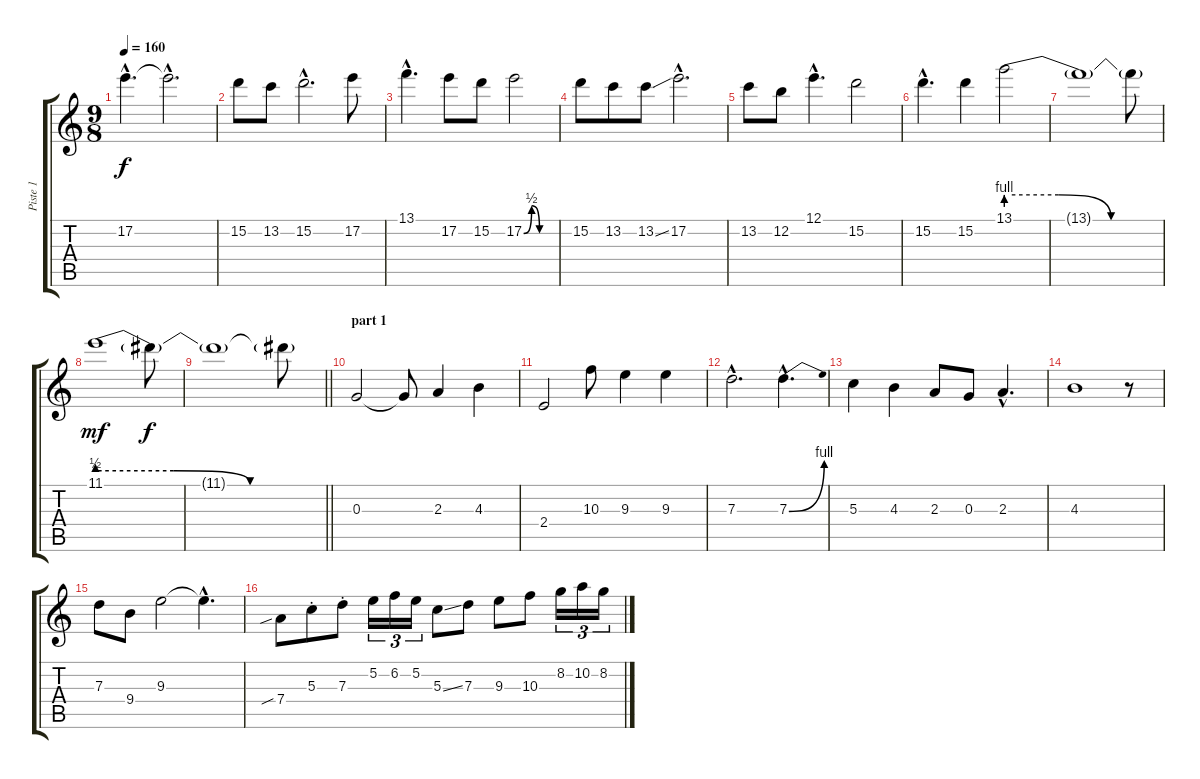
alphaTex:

\track ("Piste 1" "Piste 1") {instrument overdrivenguitar}
\staff {score tabs}
\tuning (E4 B3 G3 D3 A2 E2) {hide}
\ts (9 8)
\tempo 160
\clef g2
\ks c
17.2{hac}.4{d dy f} 17.2{hac t}.2{d} |
15.2.8 13.2.8 15.2{hac}.2{d} 17.2.8 |
13.1{hac}.4{d} 17.2.8 15.2.8 17.2{be (custom 0 0 15 2 30 0 45 0 60 0)}.2 |
15.2.8 13.2.8 13.2{ss}.8 17.2{hac}.2{d} |
13.2.8 12.2.8 12.1{hac}.4{d} 15.2.2 |
15.2{hac}.4{d} 15.2.4 13.1{be (custom 0 4 20 4 40 0 60 0)}.2 |
13.1{t}.1 13.1{t}.8 |
11.1{be (custom 0 2 20 2 40 0 60 0)}.1{dy mf} 11.1{t}.8{dy f} |
\barLineRight lightlight
11.1{t}.1 11.1{t}.8 |
\section ("" "part 1")
0.3.2 0.3{t}.8 2.3.4 4.3.4 |
2.4.2 10.3.8 9.3.4 9.3.4 |
7.3{hac}.2{d} 7.3{be (bend 0 0 60 4) hac}.4{d} |
5.3.4 4.3.4 2.3.8 0.3.8 2.3{hac}.4{d} |
4.3.1 r.8 |
7.3.8 9.4.8 9.3.2 9.3{hac t}.4{d} |
7.4{sib}.8 5.3{st}.8 7.3{st}.8 5.2.16{tu (3 2)} 6.2.16{tu (3 2)} 5.2.16{tu (3 2)} 5.3{ss}.8 7.3.8 9.3.8 10.3.8 8.2.16{tu (3 2)} 10.2.16{tu (3 2)} 8.2.16{tu (3 2)}
